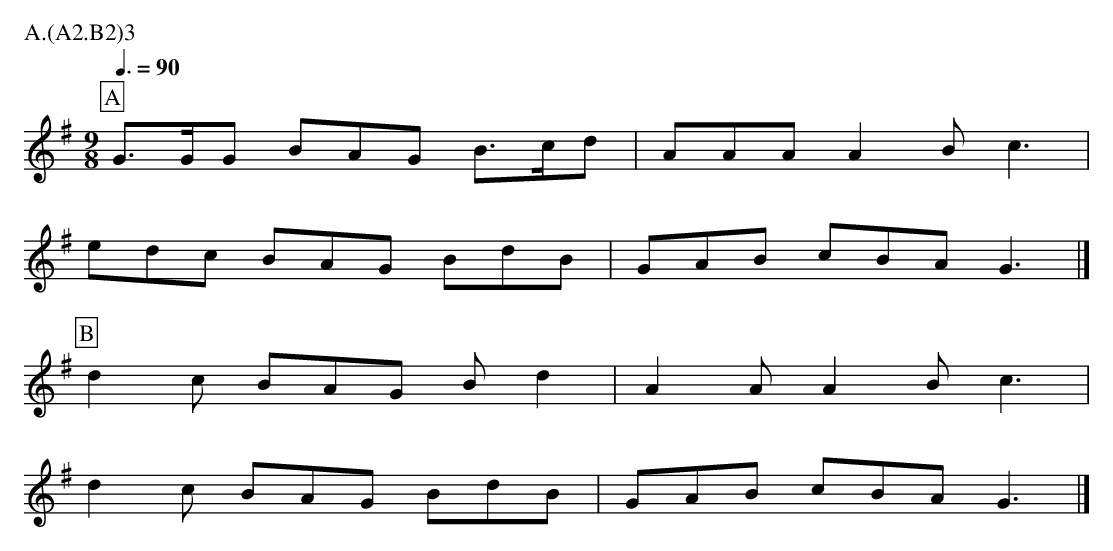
X:1
T:Shooting Brackley
M:9/8
L:1/8
Q: 3/8=90
P:A.(A2.B2)3
K:G
P:A
G>GG BAG B>cd|AAA A2B  c3|
edc BAG  BdB |GAB cBA G3|]
P:B
d2c  BAG  Bd2 |A2A A2B  c3|
d2c  BAG  BdB |GAB cBA G3|]
